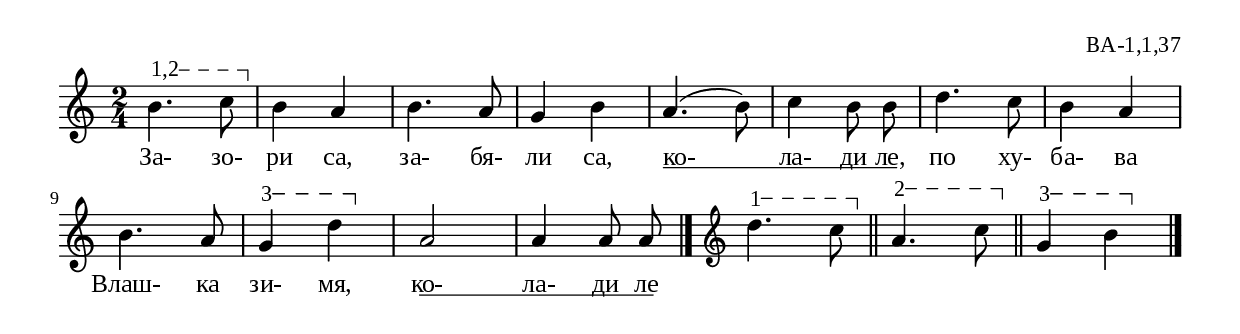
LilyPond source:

%{
ba_001_1_37
%}

\include "td-preamble.ly"

\score {
\relative c'' {
%\tempo 8 = 152
\time 2/4
\varAB
b4.\startTextSpan c8\stopTextSpan | 
b4 a | b4. a8 | g4 b | a4.( b8) | c4 b8 b\noBeam |
d4. c8 | b4 a | b4. a8 | 
\varC
g4\startTextSpan d'\stopTextSpan | 
a2 | a4 a8 a\noBeam
 \bar "|." 
 \endm
\varA
d4.\startTextSpan c8\stopTextSpan \bar "||"
\varB
a4.\startTextSpan c8\stopTextSpan \bar "||"
\varC
g4\startTextSpan b\stopTextSpan
 \bar "|."  
}
\addlyrics { За- зо- ри са, за- бя- ли са, 
ко- \startTextSpan ла- ди ле, \stopTextSpan
по ху- ба- ва Влаш- ка зи- мя, 
ко- \startTextSpan ла- ди ле \stopTextSpan }
%
\layout {
  indent = #0
  line-width = 190\mm
  ragged-right=##f
\context {
      \Lyrics
      \consists "Text_spanner_engraver"
      \override TextSpanner #'direction = #DOWN
      \override TextSpanner #'style = #'line    
      \override TextSpanner #'outside-staff-priority = ##f
      \override TextSpanner #'padding = #0.2 % sets the distance of the line from the lyrics
      \override TextSpanner #'bound-details =
      #`((left . ((Y . 0)
                  (padding . 0)
                  (attach-dir . ,LEFT)))
         (left-broken . ((end-on-note . #t)))
         (right . ((Y . 0)
                   (padding . 0)
                   (attach-dir . ,RIGHT))))
    }

}
%
\midi { 
	\context {
		\Score tempoWholesPerMinute = #(ly:make-moment 152 8)
		}
	}
}
%
\header{
  opus = "ВА-1,1,37"
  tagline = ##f
}


